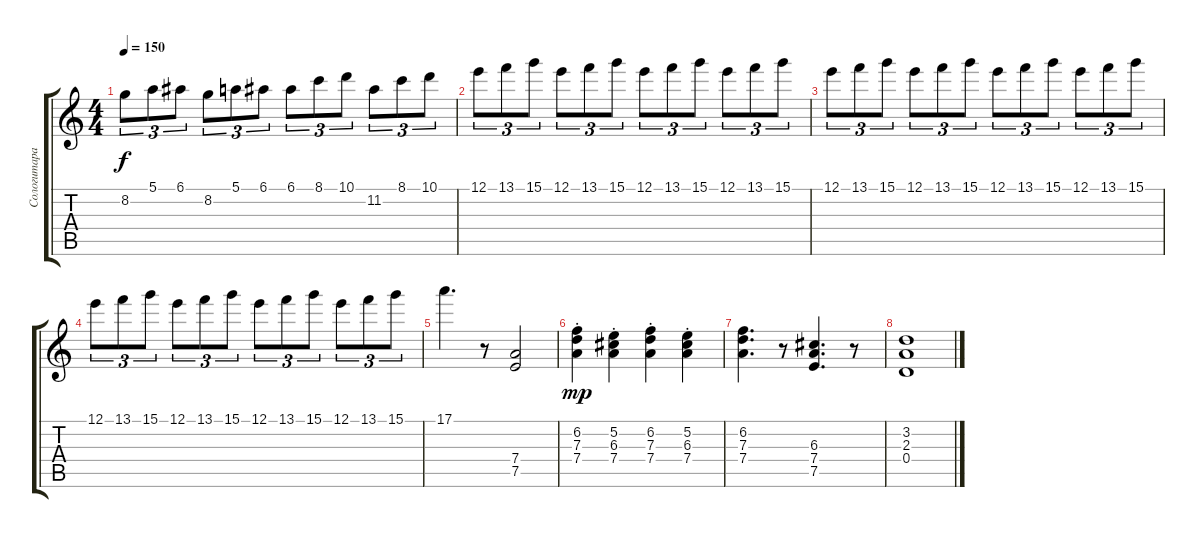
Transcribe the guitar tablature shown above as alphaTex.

\track ("Сологитара" "Сологитара") {instrument acousticguitarsteel}
\staff {score tabs}
\tuning (E4 B3 G3 D3 A2 E2) {hide}
\ts (4 4)
\tempo 150
\clef g2
\ks c
8.2.8{tu (3 2) dy f} 5.1.8{tu (3 2)} 6.1.8{tu (3 2)} 8.2.8{tu (3 2)} 5.1.8{tu (3 2)} 6.1.8{tu (3 2)} 6.1.8{tu (3 2)} 8.1.8{tu (3 2)} 10.1.8{tu (3 2)} 11.2.8{tu (3 2)} 8.1.8{tu (3 2)} 10.1.8{tu (3 2)} |
12.1.8{tu (3 2)} 13.1.8{tu (3 2)} 15.1.8{tu (3 2)} 12.1.8{tu (3 2)} 13.1.8{tu (3 2)} 15.1.8{tu (3 2)} 12.1.8{tu (3 2)} 13.1.8{tu (3 2)} 15.1.8{tu (3 2)} 12.1.8{tu (3 2)} 13.1.8{tu (3 2)} 15.1.8{tu (3 2)} |
12.1.8{tu (3 2)} 13.1.8{tu (3 2)} 15.1.8{tu (3 2)} 12.1.8{tu (3 2)} 13.1.8{tu (3 2)} 15.1.8{tu (3 2)} 12.1.8{tu (3 2)} 13.1.8{tu (3 2)} 15.1.8{tu (3 2)} 12.1.8{tu (3 2)} 13.1.8{tu (3 2)} 15.1.8{tu (3 2)} |
12.1.8{tu (3 2)} 13.1.8{tu (3 2)} 15.1.8{tu (3 2)} 12.1.8{tu (3 2)} 13.1.8{tu (3 2)} 15.1.8{tu (3 2)} 12.1.8{tu (3 2)} 13.1.8{tu (3 2)} 15.1.8{tu (3 2)} 12.1.8{tu (3 2)} 13.1.8{tu (3 2)} 15.1.8{tu (3 2)} |
17.1.4{d} r.8 (7.4 7.5).2 |
(6.2{st} 7.3{st} 7.4{st}).4{dy mp} (5.2{st} 6.3{st} 7.4{st}).4 (6.2{st} 7.3{st} 7.4{st}).4 (5.2{st} 6.3{st} 7.4{st}).4 |
(6.2 7.3 7.4).4{d} r.8 (6.3 7.4 7.5).4{d} r.8 |
(3.2 2.3 0.4).1
